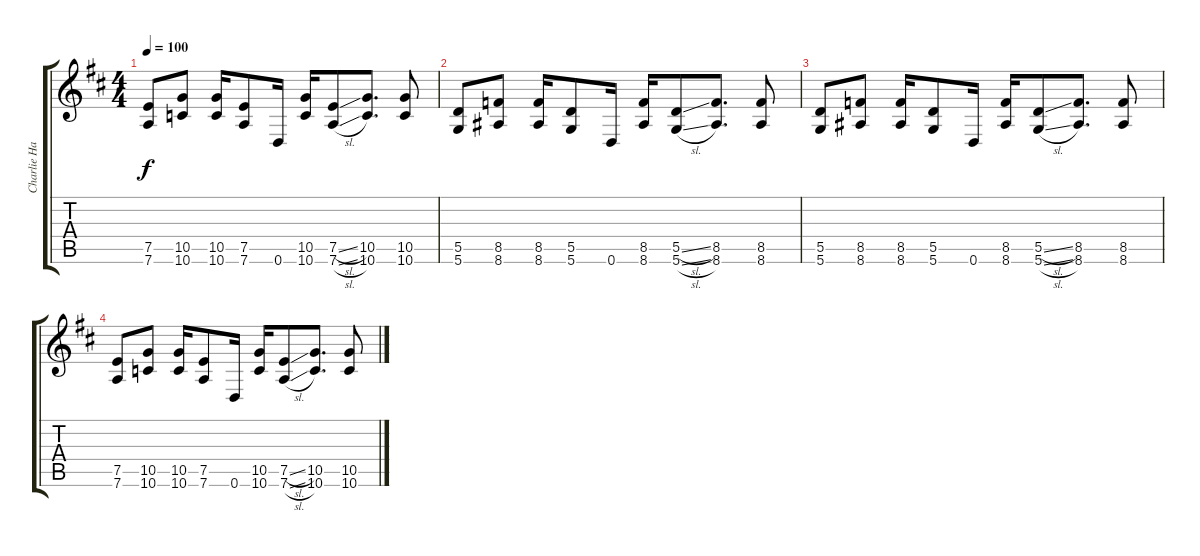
\track ("Charlie Hargrett Guitar" "Charlie Ha") {instrument overdrivenguitar}
\staff {score tabs}
\tuning (E4 B3 G3 D3 A2 D2) {hide}
\ts (4 4)
\tempo 100
\clef g2
\ks d
(7.5 7.6).8{dy f volume 3 instrument overdrivenguitar} (10.5 10.6).8 (10.5 10.6).16 (7.5 7.6).8 0.6.16 (10.5 10.6).16 (7.5{sl} 7.6{sl}).8 (10.5 10.6).8{d} (10.5 10.6).8 |
(5.5 5.6).8 (8.5 8.6).8 (8.5 8.6).16 (5.5 5.6).8 0.6.16 (8.5 8.6).16 (5.5{sl} 5.6{sl}).8 (8.5 8.6).8{d} (8.5 8.6).8 |
(5.5 5.6).8 (8.5 8.6).8 (8.5 8.6).16 (5.5 5.6).8 0.6.16 (8.5 8.6).16 (5.5{sl} 5.6{sl}).8 (8.5 8.6).8{d} (8.5 8.6).8 |
(7.5 7.6).8 (10.5 10.6).8 (10.5 10.6).16 (7.5 7.6).8 0.6.16 (10.5 10.6).16 (7.5{sl} 7.6{sl}).8 (10.5 10.6).8{d} (10.5 10.6).8
